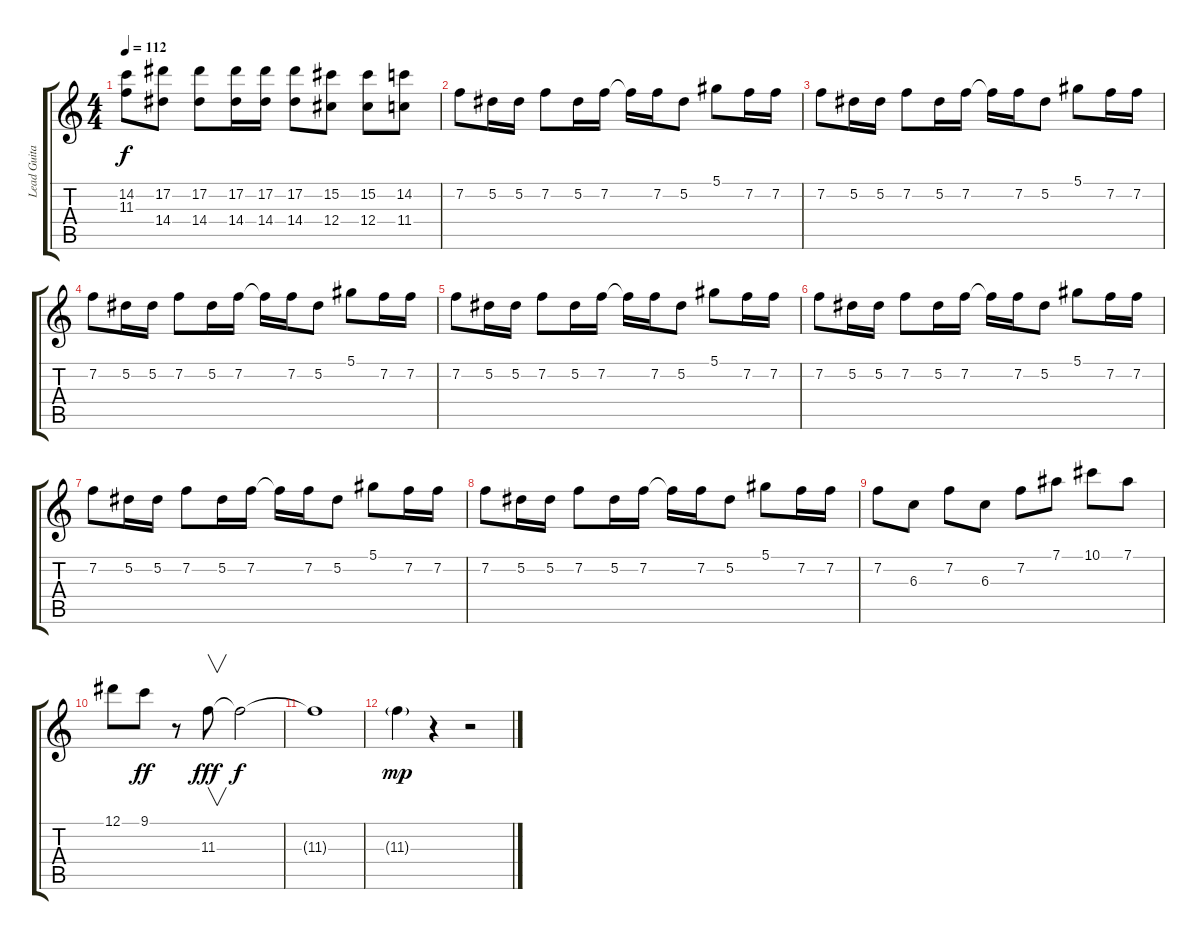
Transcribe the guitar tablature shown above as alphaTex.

\track ("Lead Guitars" "Lead Guita") {instrument distortionguitar}
\staff {score tabs}
\tuning (Eb4 Bb3 Gb3 Db3 Ab2 Eb2) {hide}
\ts (4 4)
\tempo 112
\clef g2
\ks c
(14.2 11.3).8{dy f} (17.2 14.4).8 (17.2 14.4).8 (17.2 14.4).16 (17.2 14.4).16 (17.2 14.4).8 (15.2 12.4).8 (15.2 12.4).8 (14.2 11.4).8 |
7.2.8 5.2.16 5.2.16 7.2.8 5.2.16 7.2.16 7.2{t}.16 7.2.16 5.2.8 5.1.8 7.2.16 7.2.16 |
7.2.8 5.2.16 5.2.16 7.2.8 5.2.16 7.2.16 7.2{t}.16 7.2.16 5.2.8 5.1.8 7.2.16 7.2.16 |
7.2.8 5.2.16 5.2.16 7.2.8 5.2.16 7.2.16 7.2{t}.16 7.2.16 5.2.8 5.1.8 7.2.16 7.2.16 |
7.2.8 5.2.16 5.2.16 7.2.8 5.2.16 7.2.16 7.2{t}.16 7.2.16 5.2.8 5.1.8 7.2.16 7.2.16 |
7.2.8 5.2.16 5.2.16 7.2.8 5.2.16 7.2.16 7.2{t}.16 7.2.16 5.2.8 5.1.8 7.2.16 7.2.16 |
7.2.8 5.2.16 5.2.16 7.2.8 5.2.16 7.2.16 7.2{t}.16 7.2.16 5.2.8 5.1.8 7.2.16 7.2.16 |
7.2.8 5.2.16 5.2.16 7.2.8 5.2.16 7.2.16 7.2{t}.16 7.2.16 5.2.8 5.1.8 7.2.16 7.2.16 |
7.2.8 6.3.8 7.2.8 6.3.8 7.2.8 7.1.8 10.1.8 7.1.8 |
12.1.8 9.1.8{dy ff} r.8 11.3.8{v dy fff} 11.3{t}.2{dy f} |
11.3{t}.1 |
11.3{g}.4{dy mp} r.4 r.2
